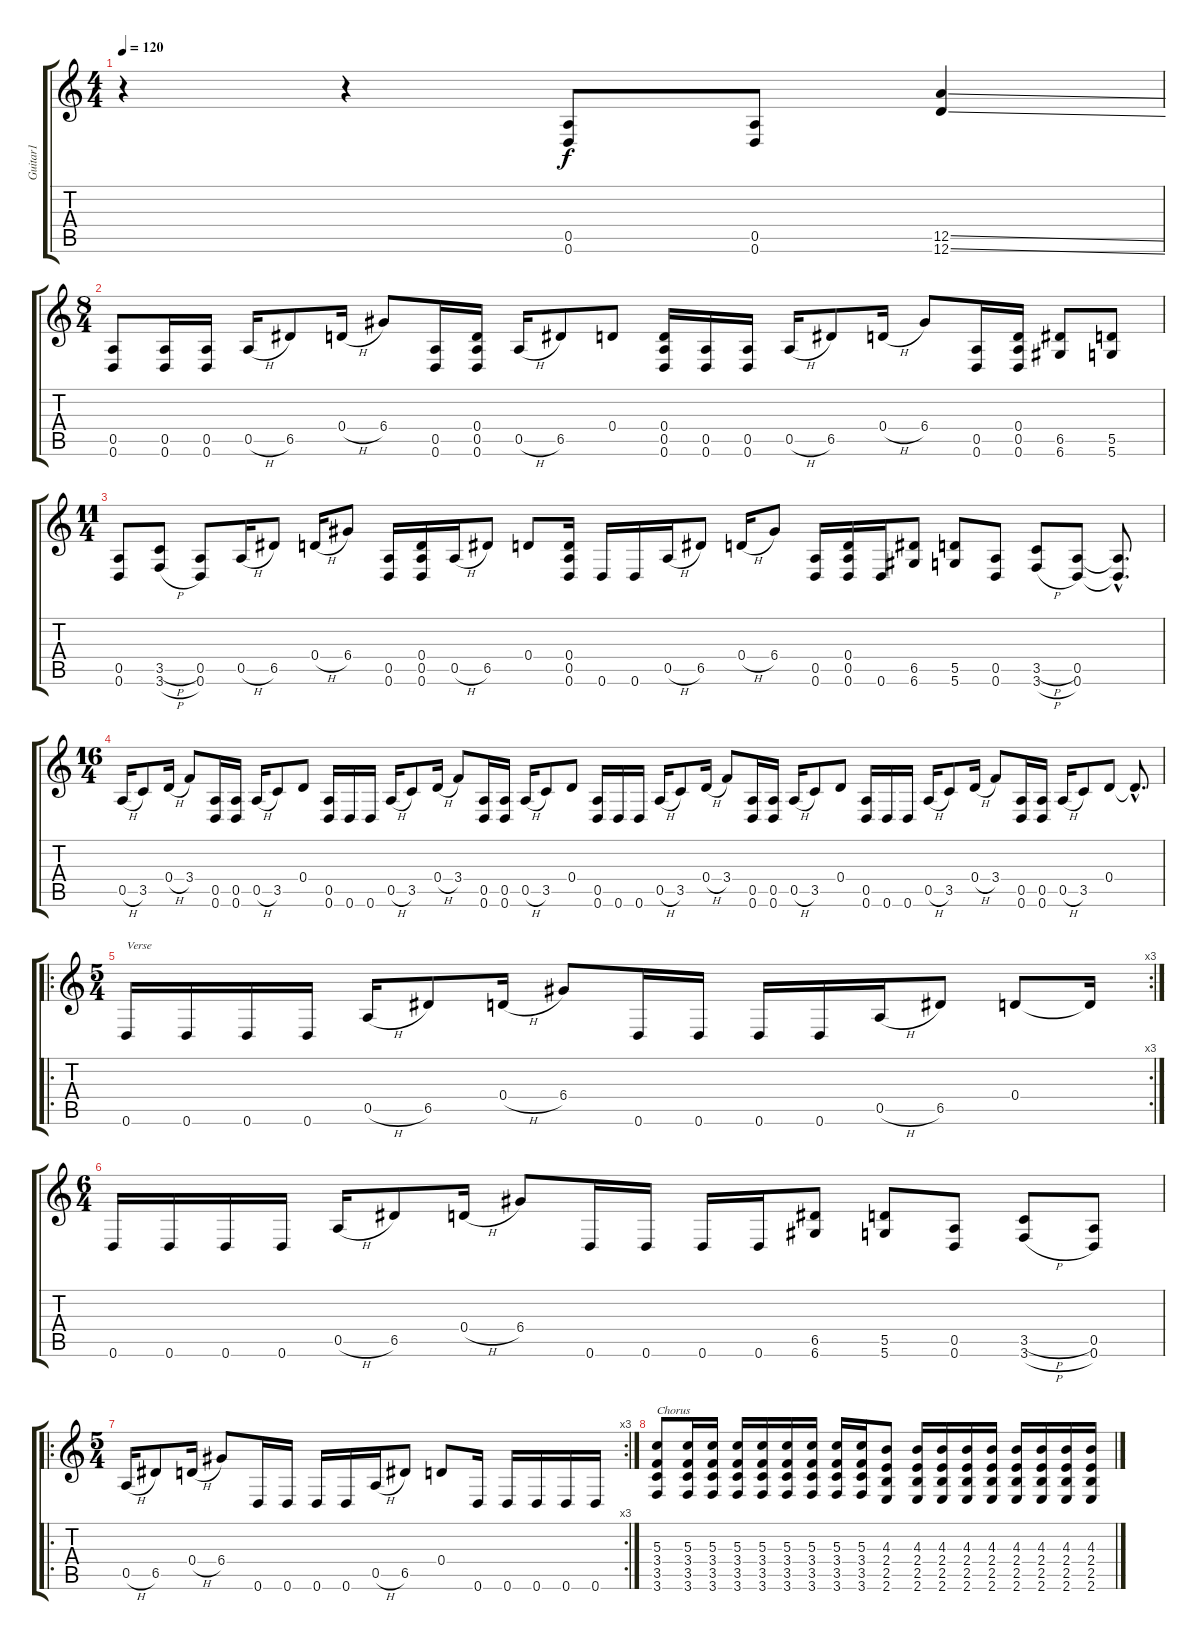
\track ("Guitar1" "Guitar1") {instrument overdrivenguitar}
\staff {score tabs}
\tuning (E4 B3 G3 D3 A2 D2) {hide}
\ts (4 4)
\tempo 120
\clef g2
\ks c
r.4{dy f instrument overdrivenguitar} r.4 (0.5 0.6).8 (0.5 0.6).8 (12.5{ss} 12.6{ss}).4 |
\ts (8 4)
(0.5 0.6).8 (0.5 0.6).16 (0.5 0.6).16 0.5{h}.16 6.5.8 0.4{h}.16 6.4.8 (0.5 0.6).16 (0.4 0.5 0.6).16 0.5{h}.16 6.5.8 0.4.8 (0.4 0.5 0.6).16 (0.5 0.6).16 (0.5 0.6).16 0.5{h}.16 6.5.8 0.4{h}.16 6.4.8 (0.5 0.6).16 (0.4 0.5 0.6).16 (6.5 6.6).8 (5.5 5.6).8 |
\ts (11 4)
(0.5 0.6).8 (3.5{h} 3.6{h}).8 (0.5 0.6).8 0.5{h}.16 6.5.8 0.4{h}.16 6.4.8 (0.5 0.6).16 (0.4 0.5 0.6).16 0.5{h}.16 6.5.8 0.4.8 (0.4 0.5 0.6).16 0.6.16 0.6.16 0.5{h}.16 6.5.8 0.4{h}.16 6.4.8 (0.5 0.6).16 (0.4 0.5 0.6).16 0.6.16 (6.5 6.6).8 (5.5 5.6).8 (0.5 0.6).8 (3.5{h} 3.6{h}).8 (0.5 0.6).8 (0.5{hac t} 0.6{hac t}).8{d} |
\ts (16 4)
0.5{h}.16 3.5.8 0.4{h}.16 3.4.8 (0.5 0.6).16 (0.5 0.6).16 0.5{h}.16 3.5.8 0.4.8 (0.5 0.6).16 0.6.16 0.6.16 0.5{h}.16 3.5.8 0.4{h}.16 3.4.8 (0.5 0.6).16 (0.5 0.6).16 0.5{h}.16 3.5.8 0.4.8 (0.5 0.6).16 0.6.16 0.6.16 0.5{h}.16 3.5.8 0.4{h}.16 3.4.8 (0.5 0.6).16 (0.5 0.6).16 0.5{h}.16 3.5.8 0.4.8 (0.5 0.6).16 0.6.16 0.6.16 0.5{h}.16 3.5.8 0.4{h}.16 3.4.8 (0.5 0.6).16 (0.5 0.6).16 0.5{h}.16 3.5.8 0.4.8 0.4{hac t}.8{d} |
\ro
\rc 3
\ts (5 4)
0.6.16{txt "Verse"} 0.6.16 0.6.16 0.6.16 0.5{h}.16 6.5.8 0.4{h}.16 6.4.8 0.6.16 0.6.16 0.6.16 0.6.16 0.5{h}.16 6.5.8 0.4.8 0.4{t}.16 |
\ts (6 4)
0.6.16 0.6.16 0.6.16 0.6.16 0.5{h}.16 6.5.8 0.4{h}.16 6.4.8 0.6.16 0.6.16 0.6.16 0.6.16 (6.5 6.6).8 (5.5 5.6).8 (0.5 0.6).8 (3.5{h} 3.6{h}).8 (0.5 0.6).8 |
\ro
\rc 3
\ts (5 4)
0.5{h}.16 6.5.8 0.4{h}.16 6.4.8 0.6.16 0.6.16 0.6.16 0.6.16 0.5{h}.16 6.5.8 0.4.8 0.6.16 0.6.16 0.6.16 0.6.16 0.6.16 |
(5.3 3.4 3.5 3.6).8{txt "Chorus"} (5.3 3.4 3.5 3.6).16 (5.3 3.4 3.5 3.6).16 (5.3 3.4 3.5 3.6).16 (5.3 3.4 3.5 3.6).16 (5.3 3.4 3.5 3.6).16 (5.3 3.4 3.5 3.6).16 (5.3 3.4 3.5 3.6).16 (5.3 3.4 3.5 3.6).16 (4.3 2.4 2.5 2.6).8 (4.3 2.4 2.5 2.6).16 (4.3 2.4 2.5 2.6).16 (4.3 2.4 2.5 2.6).16 (4.3 2.4 2.5 2.6).16 (4.3 2.4 2.5 2.6).16 (4.3 2.4 2.5 2.6).16 (4.3 2.4 2.5 2.6).16 (4.3 2.4 2.5 2.6).16
